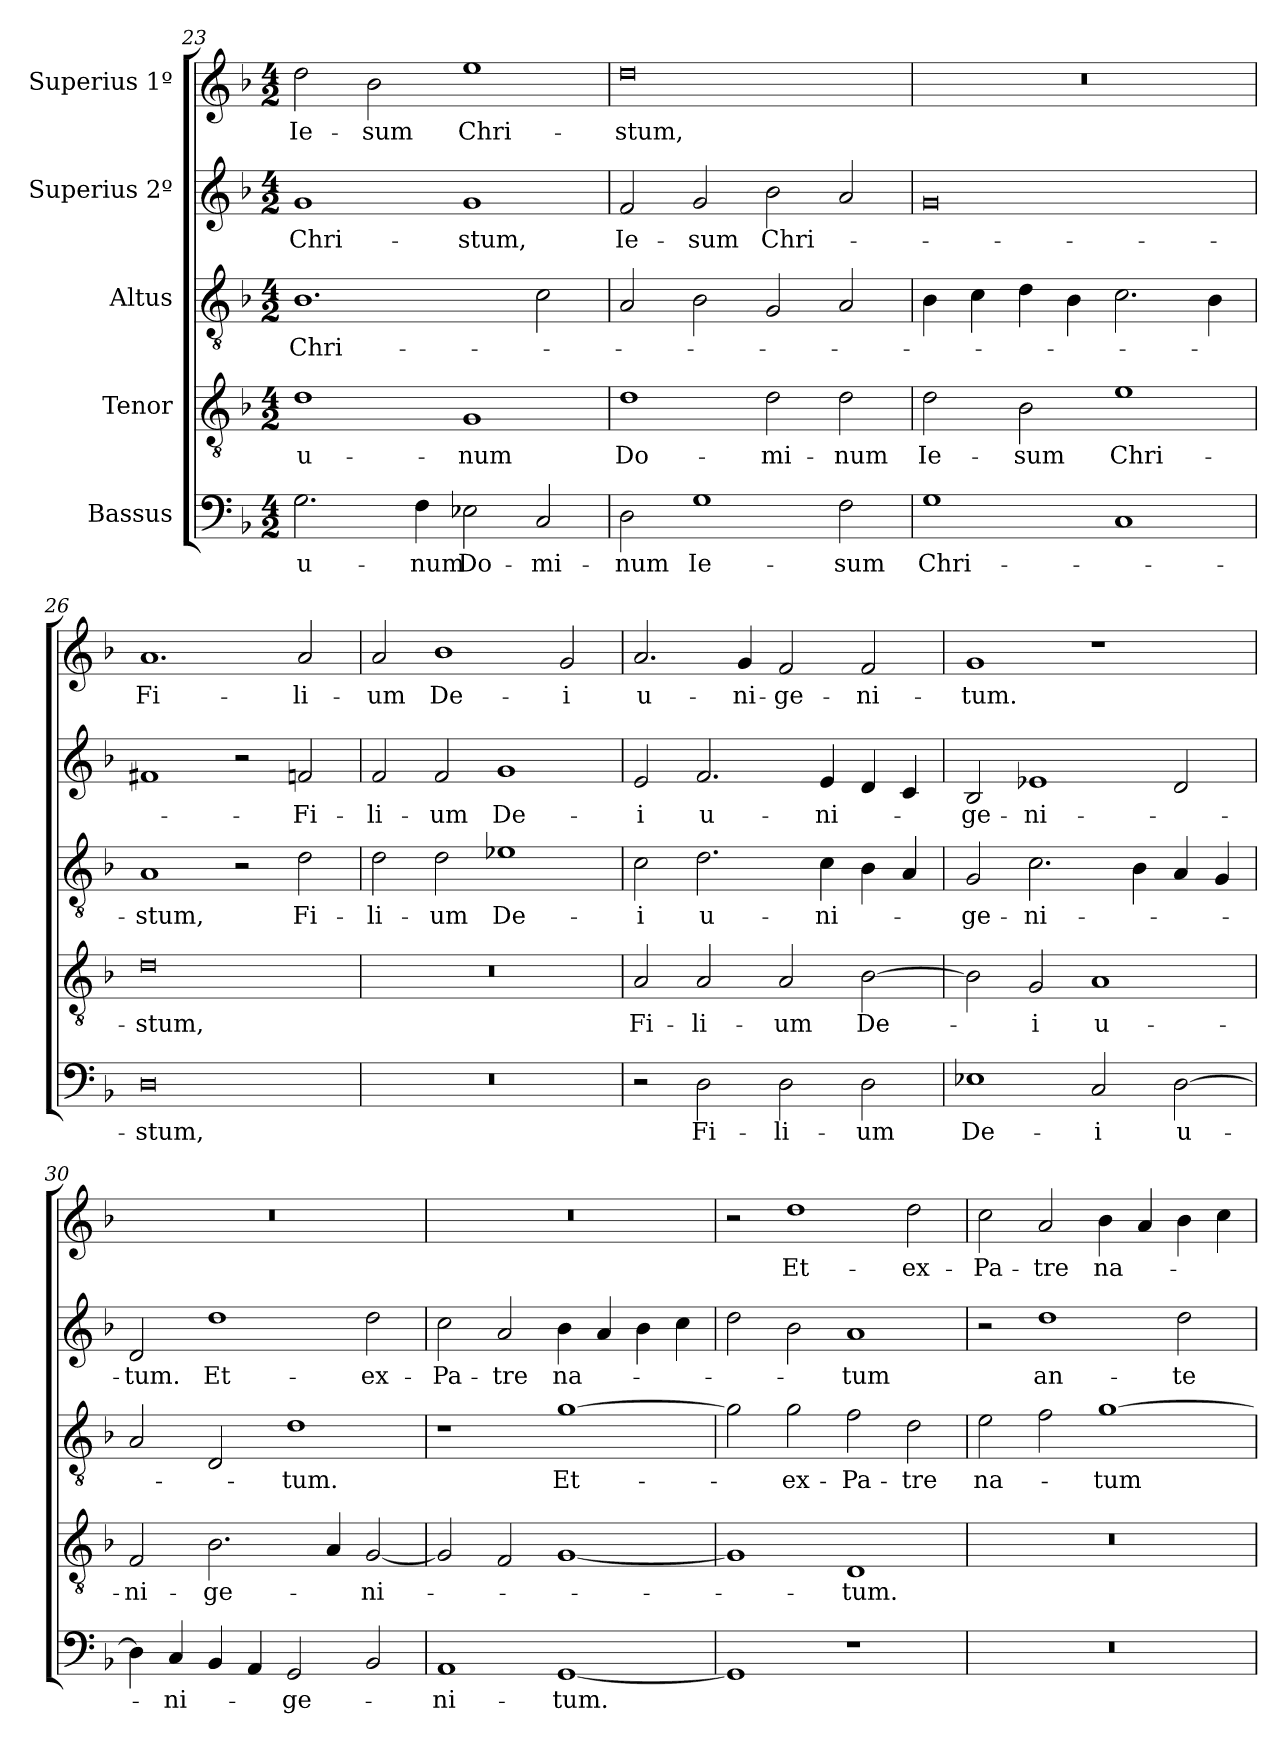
**kern	**text	**kern	**text	**kern	**text	**kern	**text	**kern	**text
*part5	*part5	*part4	*part4	*part3	*part3	*part2	*part2	*part1	*part1
*staff5	*staff5	*staff4	*staff4	*staff3	*staff3	*staff2	*staff2	*staff1	*staff1
*I"Bassus	*	*I"Tenor	*	*I"Altus	*	*I"Superius 2º	*	*I"Superius 1º	*
*clefF4	*	*clefGv2	*	*clefGv2	*	*clefG2	*	*clefG2	*
*k[b-]	*	*k[b-]	*	*k[b-]	*	*k[b-]	*	*k[b-]	*
*M4/2	*	*M4/2	*	*M4/2	*	*M4/2	*	*M4/2	*
=23	=23	=23	=23	=23	=23	=23	=23	=23	=23
2.G\	u-	1d\	u-	1.B-\	Chri-	1g/	Chri-	2dd\	Ie-
.	.	.	.	.	.	.	.	2b-\	-sum
4F\	-num	.	.	.	.	.	.	.	.
2E-X\	Do-	1G/	-num	.	.	1g/	-stum,	1ee\	Chri-
2C/	-mi-	.	.	2c\	.	.	.	.	.
=24	=24	=24	=24	=24	=24	=24	=24	=24	=24
2D\	-num	1d\	Do-	2A/	.	2f/	Ie-	0dd\	-stum,
1G\	Ie-	.	.	2B-\	.	2g/	-sum	.	.
.	.	2d\	-mi-	2G/	.	2b-\	Chri-	.	.
2F\	-sum	2d\	-num	2A/	.	2a/	.	.	.
=25	=25	=25	=25	=25	=25	=25	=25	=25	=25
1G\	Chri-	2d\	Ie-	4B-\	.	0g/	.	0r	.
.	.	.	.	4c\	.	.	.	.	.
.	.	2B-\	-sum	4d\	.	.	.	.	.
.	.	.	.	4B-\	.	.	.	.	.
1C/	.	1e\	Chri-	2.c\	.	.	.	.	.
.	.	.	.	4B-\	.	.	.	.	.
=26	=26	=26	=26	=26	=26	=26	=26	=26	=26
0D\	-stum,	0d\	-stum,	1A/	-stum,	1f#X/	.	1.a/	Fi-
.	.	.	.	2r	.	2r	.	.	.
.	.	.	.	2d\	Fi-	2fn/	-Fi-	2a/	-li-
=27	=27	=27	=27	=27	=27	=27	=27	=27	=27
0r	.	0r	.	2d\	-li-	2f/	-li-	2a/	-um
.	.	.	.	2d\	-um	2f/	-um	1b-\	De-
.	.	.	.	1e-X\	De-	1g/	De-	.	.
.	.	.	.	.	.	.	.	2g/	-i
=28	=28	=28	=28	=28	=28	=28	=28	=28	=28
2r	.	2A/	Fi-	2c\	-i	2e/	-i	2.a/	u-
2D\	Fi-	2A/	-li-	2.d\	u-	2.f/	u-	.	.
.	.	.	.	.	.	.	.	4g/	-ni-
2D\	-li-	2A/	-um	.	.	.	.	2f/	-ge-
.	.	.	.	4c\	-ni-	4e/	-ni-	.	.
2D\	-um	[2B-\	De-	4B-\	.	4d/	.	2f/	-ni-
.	.	.	.	4A/	.	4c/	.	.	.
=29	=29	=29	=29	=29	=29	=29	=29	=29	=29
1E-X\	De-	2B-\]	.	2G/	-ge-	2B-/	-ge-	1g/	-tum.
.	.	2G/	-i	2.c\	-ni-	1e-X/	-ni-	.	.
2C/	-i	1A/	u-	.	.	.	.	1r	.
.	.	.	.	4B-\	.	.	.	.	.
[2D\	u-	.	.	4A/	.	2d/	.	.	.
.	.	.	.	4G/	.	.	.	.	.
=30	=30	=30	=30	=30	=30	=30	=30	=30	=30
4D\]	.	2F/	-ni-	2A/	.	2d/	-tum.	0r	.
4C/	-ni-	.	.	.	.	.	.	.	.
4BB-/	.	2.B-\	-ge-	2D/	.	1dd\	Et-	.	.
4AA/	.	.	.	.	.	.	.	.	.
2GG/	-ge-	.	.	1d\	-tum.	.	.	.	.
.	.	4A/	.	.	.	.	.	.	.
2BB-/	.	[2G/	-ni-	.	.	2dd\	ex-	.	.
=31	=31	=31	=31	=31	=31	=31	=31	=31	=31
1AA/	-ni-	2G/]	.	1r	.	2cc\	Pa-	0r	.
.	.	2F/	.	.	.	2a/	-tre	.	.
[1GG/	-tum.	[1G/	.	[1g\	Et-	4b-\	na-	.	.
.	.	.	.	.	.	4a/	.	.	.
.	.	.	.	.	.	4b-\	.	.	.
.	.	.	.	.	.	4cc\	.	.	.
=32	=32	=32	=32	=32	=32	=32	=32	=32	=32
1GG/]	.	1G/]	.	2g\]	.	2dd\	.	2r	.
.	.	.	.	2g\	ex-	2b-\	.	1dd\	Et-
1r	.	1D/	-tum.	2f\	Pa-	1a/	-tum	.	.
.	.	.	.	2d\	-tre	.	.	2dd\	ex-
=33	=33	=33	=33	=33	=33	=33	=33	=33	=33
0r	.	0r	.	2e\	na-	2r	.	2cc\	Pa-
.	.	.	.	2f\	.	1dd\	an-	2a/	-tre
.	.	.	.	[1g\	-tum	.	.	4b-\	na-
.	.	.	.	.	.	.	.	4a/	.
.	.	.	.	.	.	2dd\	-te	4b-\	.
.	.	.	.	.	.	.	.	4cc\	.
=	=	=	=	=	=	=	=	=	=
*-	*-	*-	*-	*-	*-	*-	*-	*-	*-
